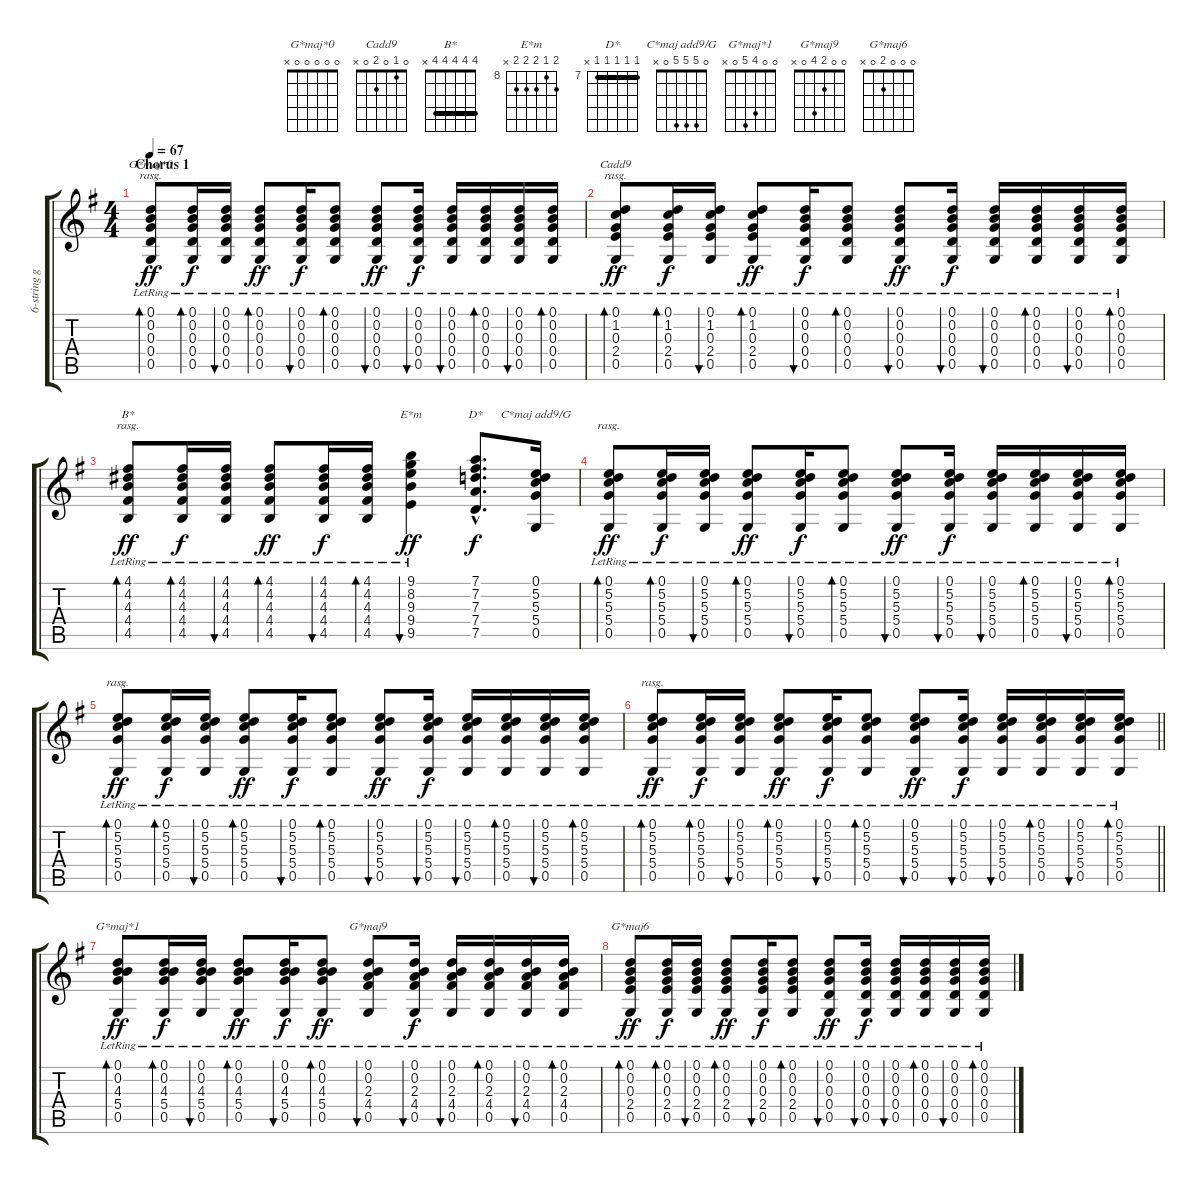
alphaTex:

\track ("6-string guitar (open G) - Frey" "6-string g") {instrument acousticguitarnylon}
\staff {score tabs}
\tuning (D4 B3 G3 D3 G2 D2) {hide}
\chord ("G*maj*0" 0 0 0 0 0 x)
\chord ("Cadd9" 0 1 0 2 0 x)
\chord ("B*" 4 4 4 4 4 x) {barre 4}
\chord ("E*m" 9 8 9 9 9 x) {firstfret 8}
\chord ("D*" 7 7 7 7 7 x) {firstfret 7 barre 7}
\chord ("C*maj add9/G" 0 5 5 5 0 x)
\chord ("G*maj*1" 0 0 4 5 0 x)
\chord ("G*maj9" 0 0 2 4 0 x)
\chord ("G*maj6" 0 0 0 2 0 x)
\ts (4 4)
\section ("" "Chorus 1")
\tempo 67
\clef g2
\ks g
(0.1{lr} 0.2{lr} 0.3{lr} 0.4{lr} 0.5{lr}).8{bd 60 ch "G*maj*0" rasg ii dy ff} (0.1{lr} 0.2{lr} 0.3{lr} 0.4{lr} 0.5{lr}).16{bd 30 dy f} (0.1{lr} 0.2{lr} 0.3{lr} 0.4{lr} 0.5{lr}).16{bu 30} (0.1{lr} 0.2{lr} 0.3{lr} 0.4{lr} 0.5{lr}).8{bd 30 dy ff} (0.1{lr} 0.2{lr} 0.3{lr} 0.4{lr} 0.5{lr}).16{bu 30 dy f} (0.1{lr} 0.2{lr} 0.3{lr} 0.4{lr} 0.5{lr}).8{bd 30} (0.1{lr} 0.2{lr} 0.3{lr} 0.4{lr} 0.5{lr}).8{bu 30 dy ff} (0.1{lr} 0.2{lr} 0.3{lr} 0.4{lr} 0.5{lr}).16{bu 30 dy f} (0.1{lr} 0.2{lr} 0.3{lr} 0.4{lr} 0.5{lr}).16{bu 30} (0.1{lr} 0.2{lr} 0.3{lr} 0.4{lr} 0.5{lr}).16{bd 30} (0.1{lr} 0.2{lr} 0.3{lr} 0.4{lr} 0.5{lr}).16{bu 30} (0.1{lr} 0.2{lr} 0.3{lr} 0.4{lr} 0.5{lr}).16{bd 30} |
(0.1{lr} 1.2{lr} 0.3{lr} 2.4{lr} 0.5{lr}).8{bd 60 ch "Cadd9" rasg ii dy ff} (0.1{lr} 1.2{lr} 0.3{lr} 2.4{lr} 0.5{lr}).16{bd 30 dy f} (0.1{lr} 1.2{lr} 0.3{lr} 2.4{lr} 0.5{lr}).16{bu 30} (0.1{lr} 1.2{lr} 0.3{lr} 2.4{lr} 0.5{lr}).8{bd 30 dy ff} (0.1{lr} 0.2{lr} 0.3{lr} 0.4{lr} 0.5{lr}).16{bu 30 dy f} (0.1{lr} 0.2{lr} 0.3{lr} 0.4{lr} 0.5{lr}).8{bd 30} (0.1{lr} 0.2{lr} 0.3{lr} 0.4{lr} 0.5{lr}).8{bu 30 dy ff} (0.1{lr} 0.2{lr} 0.3{lr} 0.4{lr} 0.5{lr}).16{bu 30 dy f} (0.1{lr} 0.2{lr} 0.3{lr} 0.4{lr} 0.5{lr}).16{bu 30} (0.1{lr} 0.2{lr} 0.3{lr} 0.4{lr} 0.5{lr}).16{bd 30} (0.1{lr} 0.2{lr} 0.3{lr} 0.4{lr} 0.5{lr}).16{bu 30} (0.1{lr} 0.2{lr} 0.3{lr} 0.4{lr} 0.5{lr}).16{bd 30} |
(4.1{lr} 4.2{lr} 4.3{lr} 4.4{lr} 4.5{lr}).8{bd 60 ch "B*" rasg ii dy ff} (4.1{lr} 4.2{lr} 4.3{lr} 4.4{lr} 4.5{lr}).16{bd 30 dy f} (4.1{lr} 4.2{lr} 4.3{lr} 4.4{lr} 4.5{lr}).16{bu 30} (4.1{lr} 4.2{lr} 4.3{lr} 4.4{lr} 4.5{lr}).8{bd 30 dy ff} (4.1{lr} 4.2{lr} 4.3{lr} 4.4{lr} 4.5{lr}).16{bu 30 dy f} (4.1{lr} 4.2{lr} 4.3{lr} 4.4{lr} 4.5{lr}).16{bd 30} (9.1 8.2{lr} 9.3{lr} 9.4{lr} 9.5{lr}).4{bu 30 ch "E*m" dy ff} (7.1{hac} 7.2{hac} 7.3{hac} 7.4{hac} 7.5{hac}).8{d ch "D*" dy f} (0.1 5.2 5.3 5.4 0.5).16{ch "C*maj add9/G"} |
(0.1{lr} 5.2{lr} 5.3{lr} 5.4{lr} 0.5{lr}).8{bd 60 rasg ii dy ff} (0.1{lr} 5.2{lr} 5.3{lr} 5.4{lr} 0.5{lr}).16{bd 30 dy f} (0.1{lr} 5.2{lr} 5.3{lr} 5.4{lr} 0.5{lr}).16{bu 30} (0.1{lr} 5.2{lr} 5.3{lr} 5.4{lr} 0.5{lr}).8{bd 30 dy ff} (0.1{lr} 5.2{lr} 5.3{lr} 5.4{lr} 0.5{lr}).16{bu 30 dy f} (0.1{lr} 5.2{lr} 5.3{lr} 5.4{lr} 0.5{lr}).8{bd 30} (0.1{lr} 5.2{lr} 5.3{lr} 5.4{lr} 0.5{lr}).8{bu 30 dy ff} (0.1{lr} 5.2{lr} 5.3{lr} 5.4{lr} 0.5{lr}).16{bu 30 dy f} (0.1{lr} 5.2{lr} 5.3{lr} 5.4{lr} 0.5{lr}).16{bu 30} (0.1{lr} 5.2{lr} 5.3{lr} 5.4{lr} 0.5{lr}).16{bd 30} (0.1{lr} 5.2{lr} 5.3{lr} 5.4{lr} 0.5{lr}).16{bu 30} (0.1{lr} 5.2{lr} 5.3{lr} 5.4{lr} 0.5{lr}).16{bd 30} |
(0.1{lr} 5.2{lr} 5.3{lr} 5.4{lr} 0.5{lr}).8{bd 60 rasg ii dy ff} (0.1{lr} 5.2{lr} 5.3{lr} 5.4{lr} 0.5{lr}).16{bd 30 dy f} (0.1{lr} 5.2{lr} 5.3{lr} 5.4{lr} 0.5{lr}).16{bu 30} (0.1{lr} 5.2{lr} 5.3{lr} 5.4{lr} 0.5{lr}).8{bd 30 dy ff} (0.1{lr} 5.2{lr} 5.3{lr} 5.4{lr} 0.5{lr}).16{bu 30 dy f} (0.1{lr} 5.2{lr} 5.3{lr} 5.4{lr} 0.5{lr}).8{bd 30} (0.1{lr} 5.2{lr} 5.3{lr} 5.4{lr} 0.5{lr}).8{bu 30 dy ff} (0.1{lr} 5.2{lr} 5.3{lr} 5.4{lr} 0.5{lr}).16{bu 30 dy f} (0.1{lr} 5.2{lr} 5.3{lr} 5.4{lr} 0.5{lr}).16{bu 30} (0.1{lr} 5.2{lr} 5.3{lr} 5.4{lr} 0.5{lr}).16{bd 30} (0.1{lr} 5.2{lr} 5.3{lr} 5.4{lr} 0.5{lr}).16{bu 30} (0.1{lr} 5.2{lr} 5.3{lr} 5.4{lr} 0.5{lr}).16{bd 30} |
\barLineRight lightlight
(0.1{lr} 5.2{lr} 5.3{lr} 5.4{lr} 0.5{lr}).8{bd 60 rasg ii dy ff} (0.1{lr} 5.2{lr} 5.3{lr} 5.4{lr} 0.5{lr}).16{bd 30 dy f} (0.1{lr} 5.2{lr} 5.3{lr} 5.4{lr} 0.5{lr}).16{bu 30} (0.1{lr} 5.2{lr} 5.3{lr} 5.4{lr} 0.5{lr}).8{bd 30 dy ff} (0.1{lr} 5.2{lr} 5.3{lr} 5.4{lr} 0.5{lr}).16{bu 30 dy f} (0.1{lr} 5.2{lr} 5.3{lr} 5.4{lr} 0.5{lr}).8{bd 30} (0.1{lr} 5.2{lr} 5.3{lr} 5.4{lr} 0.5{lr}).8{bu 30 dy ff} (0.1{lr} 5.2{lr} 5.3{lr} 5.4{lr} 0.5{lr}).16{bu 30 dy f} (0.1{lr} 5.2{lr} 5.3{lr} 5.4{lr} 0.5{lr}).16{bu 30} (0.1{lr} 5.2{lr} 5.3{lr} 5.4{lr} 0.5{lr}).16{bd 30} (0.1{lr} 5.2{lr} 5.3{lr} 5.4{lr} 0.5{lr}).16{bu 30} (0.1{lr} 5.2{lr} 5.3{lr} 5.4{lr} 0.5{lr}).16{bd 30} |
(0.1{lr} 0.2{lr} 4.3{lr} 5.4{lr} 0.5{lr}).8{bd 30 ch "G*maj*1" dy ff} (0.1{lr} 0.2{lr} 4.3{lr} 5.4{lr} 0.5{lr}).16{bd 30 dy f} (0.1{lr} 0.2{lr} 4.3{lr} 5.4{lr} 0.5{lr}).16{bu 30} (0.1{lr} 0.2{lr} 4.3{lr} 5.4{lr} 0.5{lr}).8{bd 30 dy ff} (0.1{lr} 0.2{lr} 4.3{lr} 5.4{lr} 0.5{lr}).16{bu 30 dy f} (0.1{lr} 0.2{lr} 4.3{lr} 5.4{lr} 0.5{lr}).8{bd 30 dy ff} (0.1{lr} 0.2{lr} 2.3{lr} 4.4{lr} 0.5{lr}).8{bu 30 ch "G*maj9"} (0.1{lr} 0.2{lr} 2.3{lr} 4.4{lr} 0.5{lr}).16{bu 30 dy f} (0.1{lr} 0.2{lr} 2.3{lr} 4.4{lr} 0.5{lr}).16{bu 30} (0.1{lr} 0.2{lr} 2.3{lr} 4.4{lr} 0.5{lr}).16{bd 30} (0.1{lr} 0.2{lr} 2.3{lr} 4.4{lr} 0.5{lr}).16{bu 30} (0.1{lr} 0.2{lr} 2.3{lr} 4.4{lr} 0.5{lr}).16{bd 30} |
(0.1{lr} 0.2{lr} 0.3{lr} 2.4{lr} 0.5{lr}).8{bd 30 ch "G*maj6" dy ff} (0.1{lr} 0.2{lr} 0.3{lr} 2.4{lr} 0.5{lr}).16{bd 30 dy f} (0.1{lr} 0.2{lr} 0.3{lr} 2.4{lr} 0.5{lr}).16{bu 30} (0.1{lr} 0.2{lr} 0.3{lr} 2.4{lr} 0.5{lr}).8{bd 30 dy ff} (0.1{lr} 0.2{lr} 0.3{lr} 2.4{lr} 0.5{lr}).16{bu 30 dy f} (0.1{lr} 0.2{lr} 0.3{lr} 2.4{lr} 0.5{lr}).8{bd 30} (0.1{lr} 0.2{lr} 0.3{lr} 0.4{lr} 0.5{lr}).8{bu 30 dy ff} (0.1{lr} 0.2{lr} 0.3{lr} 0.4{lr} 0.5{lr}).16{bu 30 dy f} (0.1{lr} 0.2{lr} 0.3{lr} 0.4{lr} 0.5{lr}).16{bu 30} (0.1{lr} 0.2{lr} 0.3{lr} 0.4{lr} 0.5{lr}).16{bd 30} (0.1{lr} 0.2{lr} 0.3{lr} 0.4{lr} 0.5{lr}).16{bu 30} (0.1{lr} 0.2{lr} 0.3{lr} 0.4{lr} 0.5{lr}).16{bd 30}
